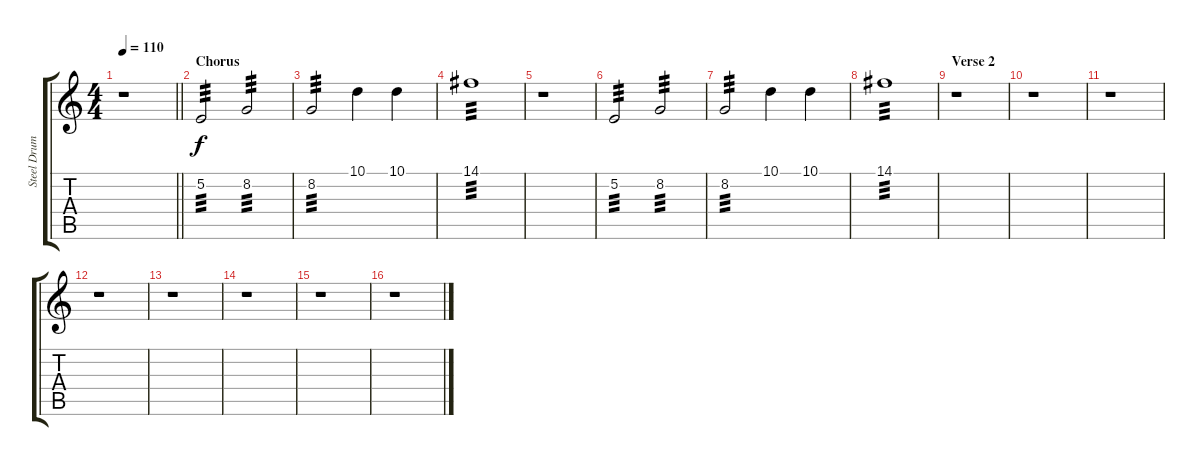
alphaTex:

\track ("Steel Drums" "Steel Drum") {instrument steeldrums}
\staff {score tabs}
\tuning (E4 B3 G3 D3 A2 E2) {hide}
\ts (4 4)
\tempo 110
\clef g2
\barLineRight lightlight
\ks c
r.1{dy f} |
\section ("" "Chorus")
5.2.2{tp 3} 8.2.2{tp 3} |
8.2.2{tp 3} 10.1.4 10.1.4 |
14.1.1{tp 3} |
r.1 |
5.2.2{tp 3} 8.2.2{tp 3} |
8.2.2{tp 3} 10.1.4 10.1.4 |
14.1.1{tp 3} |
\section ("" "Verse 2")
r.1 |
r.1 |
r.1 |
r.1 |
r.1 |
r.1 |
r.1 |
r.1
